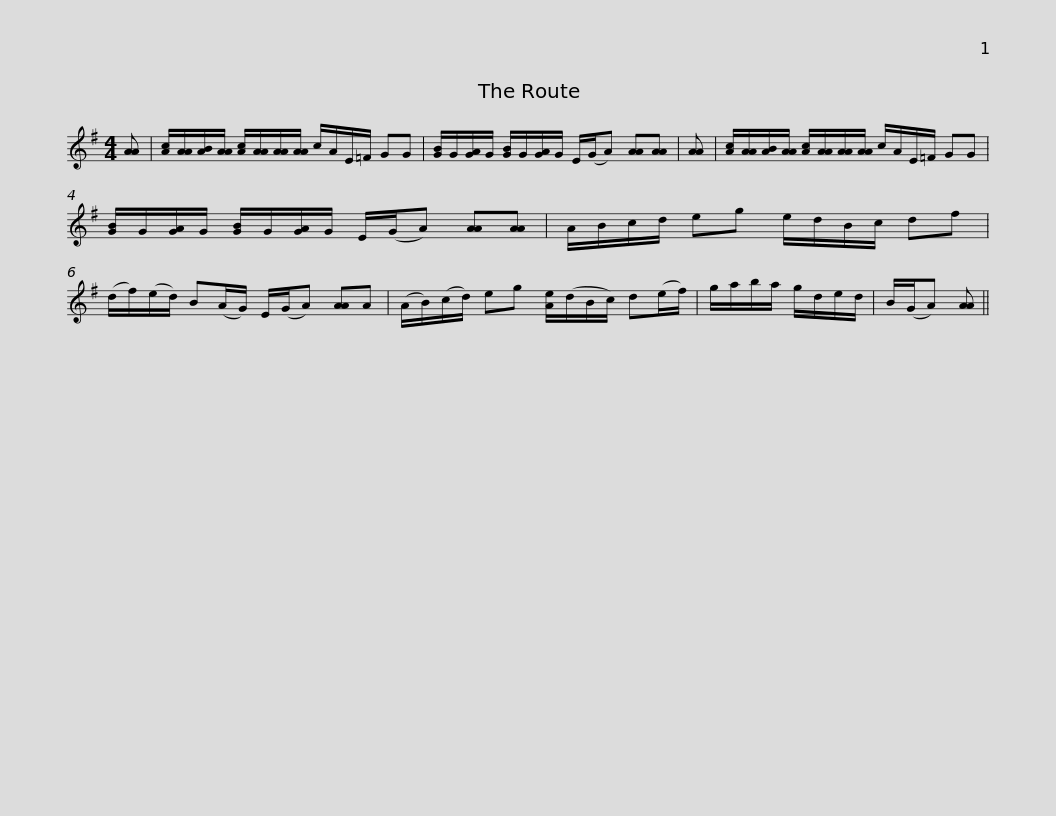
X:1
L:1/8
M:4/4
I:linebreak $
K:G
V:1 treble
V:1
 [AA] | [Ac]/[AA]/[AB]/[AA]/ [Ac]/[AA]/[AA]/[AA]/ c/A/E/=F/ GG | [GB]/G/[GA]/G/ [GB]/G/[GA]/G/ E/(G/A) [AA][AA] | [AA] |$ [Ac]/[AA]/[AB]/[AA]/ [Ac]/[AA]/[AA]/[AA]/ c/A/E/=F/ GG | %5
 [GB]/G/[GA]/G/ [GB]/G/[GA]/G/ E/(G/A) [AA][AA] | A/B/c/d/ eg e/d/B/c/ df |$ (d/f/)(e/d/) B(A/G/) E/(G/A) [AA]A | (A/B/)(c/d/) eg [Ae]/(d/B/c/) d(e/f/) | g/a/b/a/ g/d/e/d/ | %10
 B/(G/A) [AA] || %11
